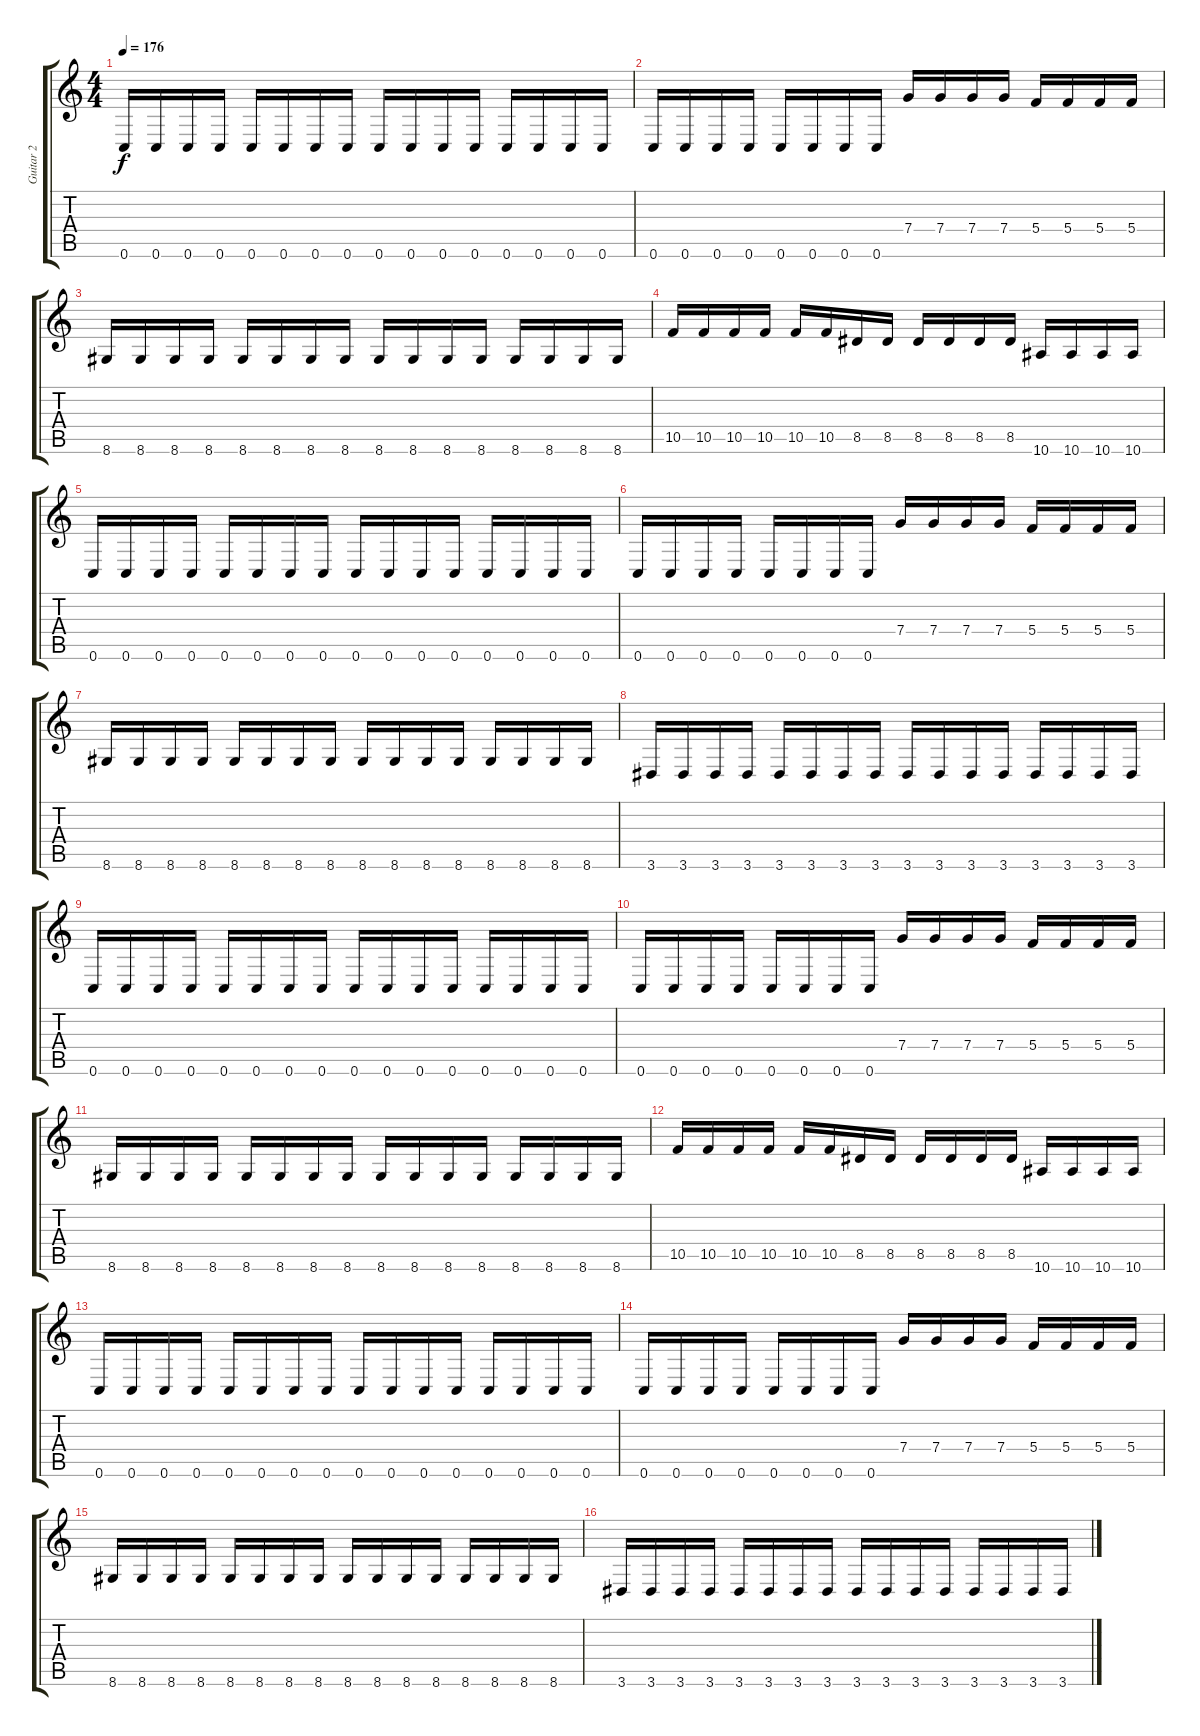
\track ("Guitar 2" "Guitar 2") {instrument distortionguitar}
\staff {score tabs}
\tuning (D4 A3 F3 C3 G2 C2) {hide}
\ts (4 4)
\tempo 176
\clef g2
\ks c
0.6.16{dy f} 0.6.16 0.6.16 0.6.16 0.6.16 0.6.16 0.6.16 0.6.16 0.6.16 0.6.16 0.6.16 0.6.16 0.6.16 0.6.16 0.6.16 0.6.16 |
0.6.16 0.6.16 0.6.16 0.6.16 0.6.16 0.6.16 0.6.16 0.6.16 7.4.16 7.4.16 7.4.16 7.4.16 5.4.16 5.4.16 5.4.16 5.4.16 |
8.6.16 8.6.16 8.6.16 8.6.16 8.6.16 8.6.16 8.6.16 8.6.16 8.6.16 8.6.16 8.6.16 8.6.16 8.6.16 8.6.16 8.6.16 8.6.16 |
10.5.16 10.5.16 10.5.16 10.5.16 10.5.16 10.5.16 8.5.16 8.5.16 8.5.16 8.5.16 8.5.16 8.5.16 10.6.16 10.6.16 10.6.16 10.6.16 |
0.6.16 0.6.16 0.6.16 0.6.16 0.6.16 0.6.16 0.6.16 0.6.16 0.6.16 0.6.16 0.6.16 0.6.16 0.6.16 0.6.16 0.6.16 0.6.16 |
0.6.16 0.6.16 0.6.16 0.6.16 0.6.16 0.6.16 0.6.16 0.6.16 7.4.16 7.4.16 7.4.16 7.4.16 5.4.16 5.4.16 5.4.16 5.4.16 |
8.6.16 8.6.16 8.6.16 8.6.16 8.6.16 8.6.16 8.6.16 8.6.16 8.6.16 8.6.16 8.6.16 8.6.16 8.6.16 8.6.16 8.6.16 8.6.16 |
3.6.16 3.6.16 3.6.16 3.6.16 3.6.16 3.6.16 3.6.16 3.6.16 3.6.16 3.6.16 3.6.16 3.6.16 3.6.16 3.6.16 3.6.16 3.6.16 |
0.6.16 0.6.16 0.6.16 0.6.16 0.6.16 0.6.16 0.6.16 0.6.16 0.6.16 0.6.16 0.6.16 0.6.16 0.6.16 0.6.16 0.6.16 0.6.16 |
0.6.16 0.6.16 0.6.16 0.6.16 0.6.16 0.6.16 0.6.16 0.6.16 7.4.16 7.4.16 7.4.16 7.4.16 5.4.16 5.4.16 5.4.16 5.4.16 |
8.6.16 8.6.16 8.6.16 8.6.16 8.6.16 8.6.16 8.6.16 8.6.16 8.6.16 8.6.16 8.6.16 8.6.16 8.6.16 8.6.16 8.6.16 8.6.16 |
10.5.16 10.5.16 10.5.16 10.5.16 10.5.16 10.5.16 8.5.16 8.5.16 8.5.16 8.5.16 8.5.16 8.5.16 10.6.16 10.6.16 10.6.16 10.6.16 |
0.6.16 0.6.16 0.6.16 0.6.16 0.6.16 0.6.16 0.6.16 0.6.16 0.6.16 0.6.16 0.6.16 0.6.16 0.6.16 0.6.16 0.6.16 0.6.16 |
0.6.16 0.6.16 0.6.16 0.6.16 0.6.16 0.6.16 0.6.16 0.6.16 7.4.16 7.4.16 7.4.16 7.4.16 5.4.16 5.4.16 5.4.16 5.4.16 |
8.6.16 8.6.16 8.6.16 8.6.16 8.6.16 8.6.16 8.6.16 8.6.16 8.6.16 8.6.16 8.6.16 8.6.16 8.6.16 8.6.16 8.6.16 8.6.16 |
3.6.16 3.6.16 3.6.16 3.6.16 3.6.16 3.6.16 3.6.16 3.6.16 3.6.16 3.6.16 3.6.16 3.6.16 3.6.16 3.6.16 3.6.16 3.6.16
